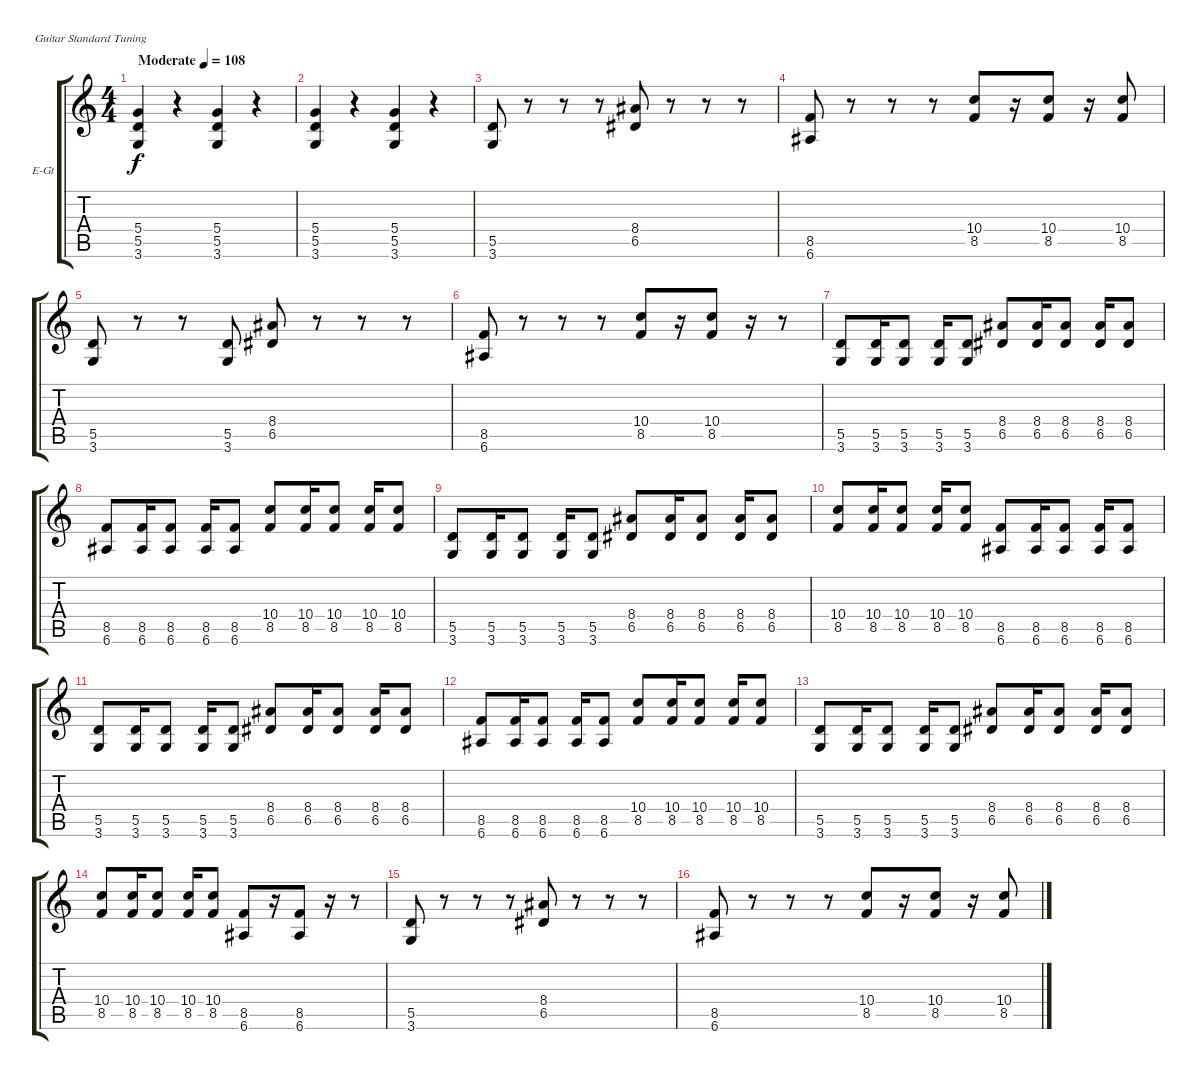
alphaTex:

\bracketExtendMode groupsimilarinstruments
\firstSystemTrackNameOrientation horizontal
\otherSystemsTrackNameOrientation horizontal
\track ("Гитара" "E-Gt") {instrument distortionguitar}
\staff {score tabs}
\tuning (E4 B3 G3 D3 A2 E2)
\ts (4 4)
\beaming (8 2 2 2 2)
\tempo (108 "Moderate")
\clef g2
\ks c
(5.4 5.5 3.6).4{dy f instrument distortionguitar} r.4 (5.4 5.5 3.6).4 r.4 |
(5.4 5.5 3.6).4 r.4 (5.4 5.5 3.6).4 r.4 |
(5.5 3.6).8 r.8 r.8 r.8 (8.4 6.5).8 r.8 r.8 r.8 |
(8.5 6.6).8 r.8 r.8 r.8 (10.4 8.5).8 r.16 (10.4 8.5).8 r.16 (10.4 8.5).8 |
(5.5 3.6).8 r.8 r.8 (5.5 3.6).8 (8.4 6.5).8 r.8 r.8 r.8 |
(8.5 6.6).8 r.8 r.8 r.8 (10.4 8.5).8 r.16 (10.4 8.5).8 r.16 r.8 |
(5.5 3.6).8 (5.5 3.6).16 (5.5 3.6).8 (5.5 3.6).16 (5.5 3.6).8 (8.4 6.5).8 (8.4 6.5).16 (8.4 6.5).8 (8.4 6.5).16 (8.4 6.5).8 |
(8.5 6.6).8 (8.5 6.6).16 (8.5 6.6).8 (8.5 6.6).16 (8.5 6.6).8 (10.4 8.5).8 (10.4 8.5).16 (10.4 8.5).8 (10.4 8.5).16 (10.4 8.5).8 |
(5.5 3.6).8 (5.5 3.6).16 (5.5 3.6).8 (5.5 3.6).16 (5.5 3.6).8 (8.4 6.5).8 (8.4 6.5).16 (8.4 6.5).8 (8.4 6.5).16 (8.4 6.5).8 |
(10.4 8.5).8 (10.4 8.5).16 (10.4 8.5).8 (10.4 8.5).16 (10.4 8.5).8 (8.5 6.6).8 (8.5 6.6).16 (8.5 6.6).8 (8.5 6.6).16 (8.5 6.6).8 |
(5.5 3.6).8 (5.5 3.6).16 (5.5 3.6).8 (5.5 3.6).16 (5.5 3.6).8 (8.4 6.5).8 (8.4 6.5).16 (8.4 6.5).8 (8.4 6.5).16 (8.4 6.5).8 |
(8.5 6.6).8 (8.5 6.6).16 (8.5 6.6).8 (8.5 6.6).16 (8.5 6.6).8 (10.4 8.5).8 (10.4 8.5).16 (10.4 8.5).8 (10.4 8.5).16 (10.4 8.5).8 |
(5.5 3.6).8 (5.5 3.6).16 (5.5 3.6).8 (5.5 3.6).16 (5.5 3.6).8 (8.4 6.5).8 (8.4 6.5).16 (8.4 6.5).8 (8.4 6.5).16 (8.4 6.5).8 |
(10.4 8.5).8 (10.4 8.5).16 (10.4 8.5).8 (10.4 8.5).16 (10.4 8.5).8 (8.5 6.6).8 r.16 (8.5 6.6).8 r.16 r.8 |
(5.5 3.6).8 r.8 r.8 r.8 (8.4 6.5).8 r.8 r.8 r.8 |
(8.5 6.6).8 r.8 r.8 r.8 (10.4 8.5).8 r.16 (10.4 8.5).8 r.16 (10.4 8.5).8
